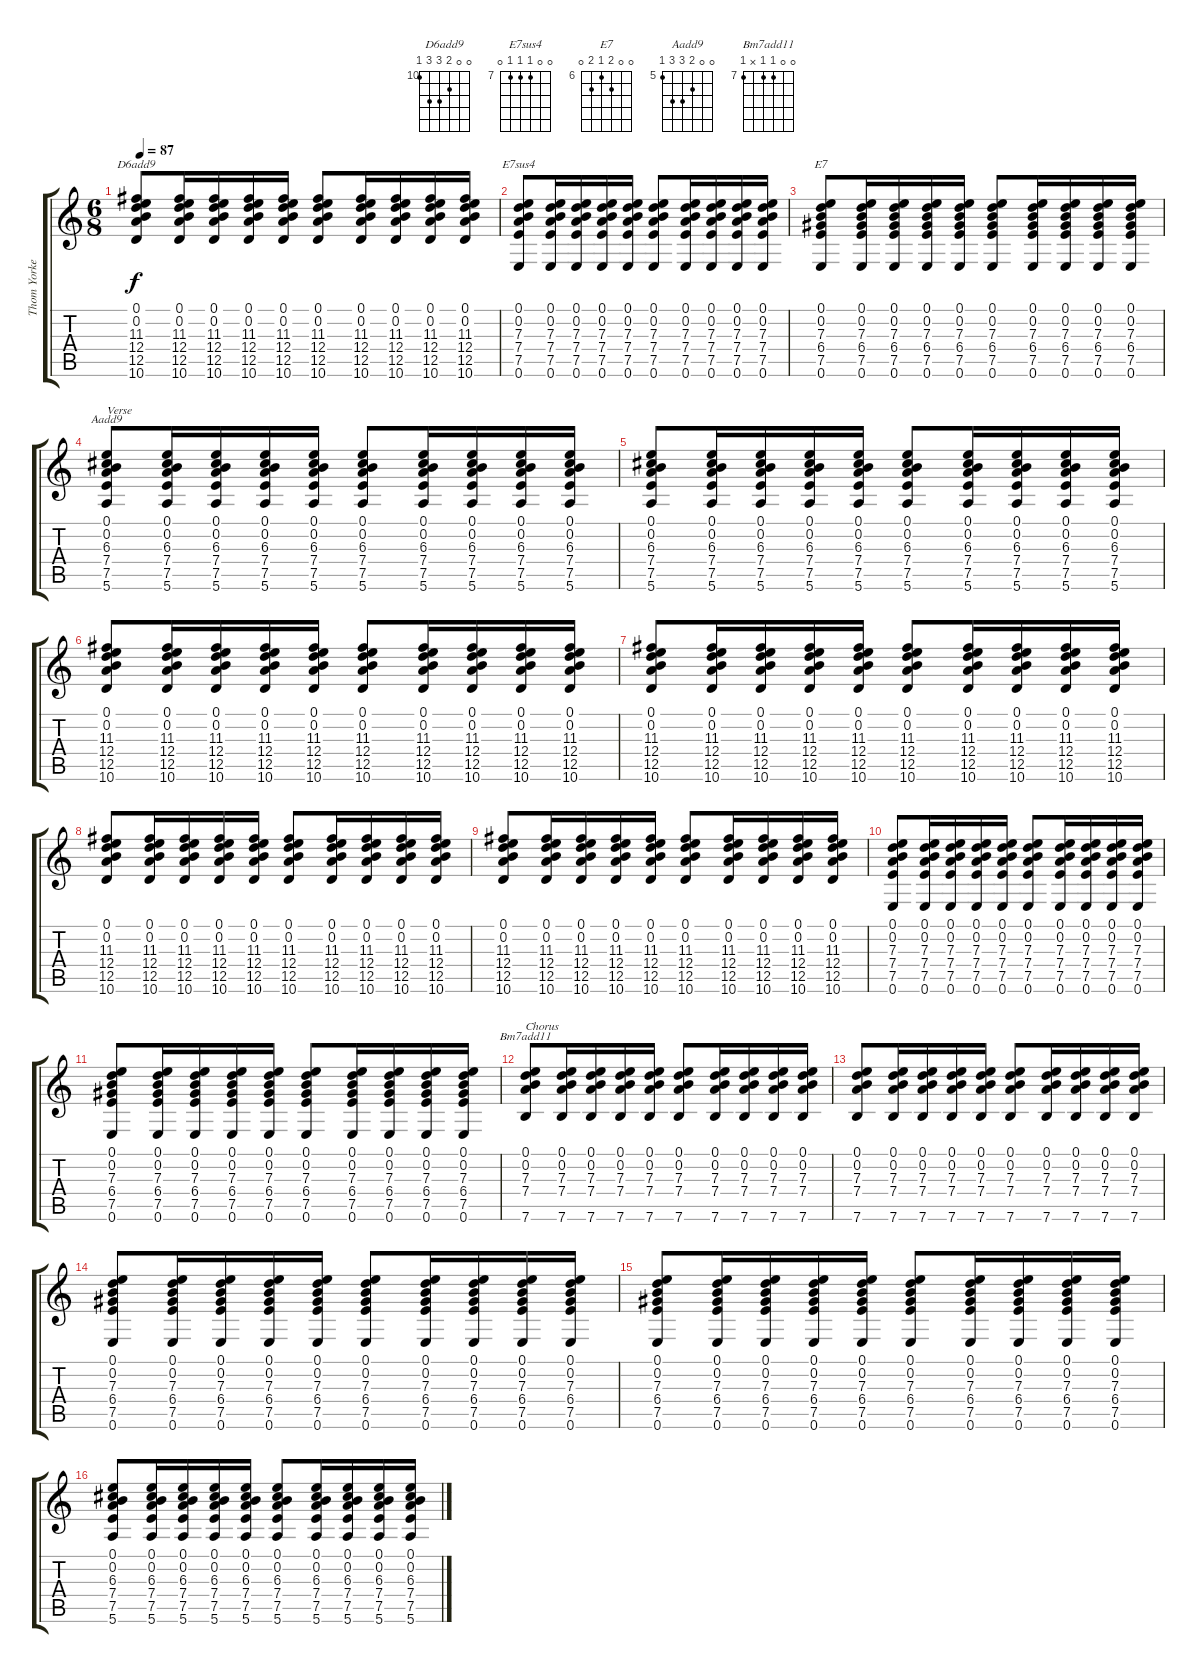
\track ("Thom Yorke (Clean Gtr)" "Thom Yorke") {instrument acousticguitarsteel}
\staff {score tabs}
\tuning (E4 B3 G3 D3 A2 E2) {hide}
\chord ("D6add9" 0 0 11 12 12 10) {firstfret 10}
\chord ("E7sus4" 0 0 7 7 7 0) {firstfret 7}
\chord ("E7" 0 0 7 6 7 0) {firstfret 6}
\chord ("Aadd9" 0 0 6 7 7 5) {firstfret 5}
\chord ("Bm7add11" 0 0 7 7 x 7) {firstfret 7}
\ts (6 8)
\tempo 87
\clef g2
\ks c
(0.1 0.2 11.3 12.4 12.5 10.6).8{ch "D6add9" dy f} (0.1 0.2 11.3 12.4 12.5 10.6).16 (0.1 0.2 11.3 12.4 12.5 10.6).16 (0.1 0.2 11.3 12.4 12.5 10.6).16 (0.1 0.2 11.3 12.4 12.5 10.6).16 (0.1 0.2 11.3 12.4 12.5 10.6).8 (0.1 0.2 11.3 12.4 12.5 10.6).16 (0.1 0.2 11.3 12.4 12.5 10.6).16 (0.1 0.2 11.3 12.4 12.5 10.6).16 (0.1 0.2 11.3 12.4 12.5 10.6).16 |
(0.1 0.2 7.3 7.4 7.5 0.6).8{ch "E7sus4"} (0.1 0.2 7.3 7.4 7.5 0.6).16 (0.1 0.2 7.3 7.4 7.5 0.6).16 (0.1 0.2 7.3 7.4 7.5 0.6).16 (0.1 0.2 7.3 7.4 7.5 0.6).16 (0.1 0.2 7.3 7.4 7.5 0.6).8 (0.1 0.2 7.3 7.4 7.5 0.6).16 (0.1 0.2 7.3 7.4 7.5 0.6).16 (0.1 0.2 7.3 7.4 7.5 0.6).16 (0.1 0.2 7.3 7.4 7.5 0.6).16 |
(0.1 0.2 7.3 6.4 7.5 0.6).8{ch "E7"} (0.1 0.2 7.3 6.4 7.5 0.6).16 (0.1 0.2 7.3 6.4 7.5 0.6).16 (0.1 0.2 7.3 6.4 7.5 0.6).16 (0.1 0.2 7.3 6.4 7.5 0.6).16 (0.1 0.2 7.3 6.4 7.5 0.6).8 (0.1 0.2 7.3 6.4 7.5 0.6).16 (0.1 0.2 7.3 6.4 7.5 0.6).16 (0.1 0.2 7.3 6.4 7.5 0.6).16 (0.1 0.2 7.3 6.4 7.5 0.6).16 |
(0.1 0.2 6.3 7.4 7.5 5.6).8{ch "Aadd9" txt "Verse"} (0.1 0.2 6.3 7.4 7.5 5.6).16 (0.1 0.2 6.3 7.4 7.5 5.6).16 (0.1 0.2 6.3 7.4 7.5 5.6).16 (0.1 0.2 6.3 7.4 7.5 5.6).16 (0.1 0.2 6.3 7.4 7.5 5.6).8 (0.1 0.2 6.3 7.4 7.5 5.6).16 (0.1 0.2 6.3 7.4 7.5 5.6).16 (0.1 0.2 6.3 7.4 7.5 5.6).16 (0.1 0.2 6.3 7.4 7.5 5.6).16 |
(0.1 0.2 6.3 7.4 7.5 5.6).8 (0.1 0.2 6.3 7.4 7.5 5.6).16 (0.1 0.2 6.3 7.4 7.5 5.6).16 (0.1 0.2 6.3 7.4 7.5 5.6).16 (0.1 0.2 6.3 7.4 7.5 5.6).16 (0.1 0.2 6.3 7.4 7.5 5.6).8 (0.1 0.2 6.3 7.4 7.5 5.6).16 (0.1 0.2 6.3 7.4 7.5 5.6).16 (0.1 0.2 6.3 7.4 7.5 5.6).16 (0.1 0.2 6.3 7.4 7.5 5.6).16 |
(0.1 0.2 11.3 12.4 12.5 10.6).8 (0.1 0.2 11.3 12.4 12.5 10.6).16 (0.1 0.2 11.3 12.4 12.5 10.6).16 (0.1 0.2 11.3 12.4 12.5 10.6).16 (0.1 0.2 11.3 12.4 12.5 10.6).16 (0.1 0.2 11.3 12.4 12.5 10.6).8 (0.1 0.2 11.3 12.4 12.5 10.6).16 (0.1 0.2 11.3 12.4 12.5 10.6).16 (0.1 0.2 11.3 12.4 12.5 10.6).16 (0.1 0.2 11.3 12.4 12.5 10.6).16 |
(0.1 0.2 11.3 12.4 12.5 10.6).8 (0.1 0.2 11.3 12.4 12.5 10.6).16 (0.1 0.2 11.3 12.4 12.5 10.6).16 (0.1 0.2 11.3 12.4 12.5 10.6).16 (0.1 0.2 11.3 12.4 12.5 10.6).16 (0.1 0.2 11.3 12.4 12.5 10.6).8 (0.1 0.2 11.3 12.4 12.5 10.6).16 (0.1 0.2 11.3 12.4 12.5 10.6).16 (0.1 0.2 11.3 12.4 12.5 10.6).16 (0.1 0.2 11.3 12.4 12.5 10.6).16 |
(0.1 0.2 11.3 12.4 12.5 10.6).8 (0.1 0.2 11.3 12.4 12.5 10.6).16 (0.1 0.2 11.3 12.4 12.5 10.6).16 (0.1 0.2 11.3 12.4 12.5 10.6).16 (0.1 0.2 11.3 12.4 12.5 10.6).16 (0.1 0.2 11.3 12.4 12.5 10.6).8 (0.1 0.2 11.3 12.4 12.5 10.6).16 (0.1 0.2 11.3 12.4 12.5 10.6).16 (0.1 0.2 11.3 12.4 12.5 10.6).16 (0.1 0.2 11.3 12.4 12.5 10.6).16 |
(0.1 0.2 11.3 12.4 12.5 10.6).8 (0.1 0.2 11.3 12.4 12.5 10.6).16 (0.1 0.2 11.3 12.4 12.5 10.6).16 (0.1 0.2 11.3 12.4 12.5 10.6).16 (0.1 0.2 11.3 12.4 12.5 10.6).16 (0.1 0.2 11.3 12.4 12.5 10.6).8 (0.1 0.2 11.3 12.4 12.5 10.6).16 (0.1 0.2 11.3 12.4 12.5 10.6).16 (0.1 0.2 11.3 12.4 12.5 10.6).16 (0.1 0.2 11.3 12.4 12.5 10.6).16 |
(0.1 0.2 7.3 7.4 7.5 0.6).8 (0.1 0.2 7.3 7.4 7.5 0.6).16 (0.1 0.2 7.3 7.4 7.5 0.6).16 (0.1 0.2 7.3 7.4 7.5 0.6).16 (0.1 0.2 7.3 7.4 7.5 0.6).16 (0.1 0.2 7.3 7.4 7.5 0.6).8 (0.1 0.2 7.3 7.4 7.5 0.6).16 (0.1 0.2 7.3 7.4 7.5 0.6).16 (0.1 0.2 7.3 7.4 7.5 0.6).16 (0.1 0.2 7.3 7.4 7.5 0.6).16 |
(0.1 0.2 7.3 6.4 7.5 0.6).8 (0.1 0.2 7.3 6.4 7.5 0.6).16 (0.1 0.2 7.3 6.4 7.5 0.6).16 (0.1 0.2 7.3 6.4 7.5 0.6).16 (0.1 0.2 7.3 6.4 7.5 0.6).16 (0.1 0.2 7.3 6.4 7.5 0.6).8 (0.1 0.2 7.3 6.4 7.5 0.6).16 (0.1 0.2 7.3 6.4 7.5 0.6).16 (0.1 0.2 7.3 6.4 7.5 0.6).16 (0.1 0.2 7.3 6.4 7.5 0.6).16 |
(0.1 0.2 7.3 7.4 7.6).8{ch "Bm7add11" txt "Chorus"} (0.1 0.2 7.3 7.4 7.6).16 (0.1 0.2 7.3 7.4 7.6).16 (0.1 0.2 7.3 7.4 7.6).16 (0.1 0.2 7.3 7.4 7.6).16 (0.1 0.2 7.3 7.4 7.6).8 (0.1 0.2 7.3 7.4 7.6).16 (0.1 0.2 7.3 7.4 7.6).16 (0.1 0.2 7.3 7.4 7.6).16 (0.1 0.2 7.3 7.4 7.6).16 |
(0.1 0.2 7.3 7.4 7.6).8 (0.1 0.2 7.3 7.4 7.6).16 (0.1 0.2 7.3 7.4 7.6).16 (0.1 0.2 7.3 7.4 7.6).16 (0.1 0.2 7.3 7.4 7.6).16 (0.1 0.2 7.3 7.4 7.6).8 (0.1 0.2 7.3 7.4 7.6).16 (0.1 0.2 7.3 7.4 7.6).16 (0.1 0.2 7.3 7.4 7.6).16 (0.1 0.2 7.3 7.4 7.6).16 |
(0.1 0.2 7.3 6.4 7.5 0.6).8 (0.1 0.2 7.3 6.4 7.5 0.6).16 (0.1 0.2 7.3 6.4 7.5 0.6).16 (0.1 0.2 7.3 6.4 7.5 0.6).16 (0.1 0.2 7.3 6.4 7.5 0.6).16 (0.1 0.2 7.3 6.4 7.5 0.6).8 (0.1 0.2 7.3 6.4 7.5 0.6).16 (0.1 0.2 7.3 6.4 7.5 0.6).16 (0.1 0.2 7.3 6.4 7.5 0.6).16 (0.1 0.2 7.3 6.4 7.5 0.6).16 |
(0.1 0.2 7.3 6.4 7.5 0.6).8 (0.1 0.2 7.3 6.4 7.5 0.6).16 (0.1 0.2 7.3 6.4 7.5 0.6).16 (0.1 0.2 7.3 6.4 7.5 0.6).16 (0.1 0.2 7.3 6.4 7.5 0.6).16 (0.1 0.2 7.3 6.4 7.5 0.6).8 (0.1 0.2 7.3 6.4 7.5 0.6).16 (0.1 0.2 7.3 6.4 7.5 0.6).16 (0.1 0.2 7.3 6.4 7.5 0.6).16 (0.1 0.2 7.3 6.4 7.5 0.6).16 |
(0.1 0.2 6.3 7.4 7.5 5.6).8 (0.1 0.2 6.3 7.4 7.5 5.6).16 (0.1 0.2 6.3 7.4 7.5 5.6).16 (0.1 0.2 6.3 7.4 7.5 5.6).16 (0.1 0.2 6.3 7.4 7.5 5.6).16 (0.1 0.2 6.3 7.4 7.5 5.6).8 (0.1 0.2 6.3 7.4 7.5 5.6).16 (0.1 0.2 6.3 7.4 7.5 5.6).16 (0.1 0.2 6.3 7.4 7.5 5.6).16 (0.1 0.2 6.3 7.4 7.5 5.6).16
